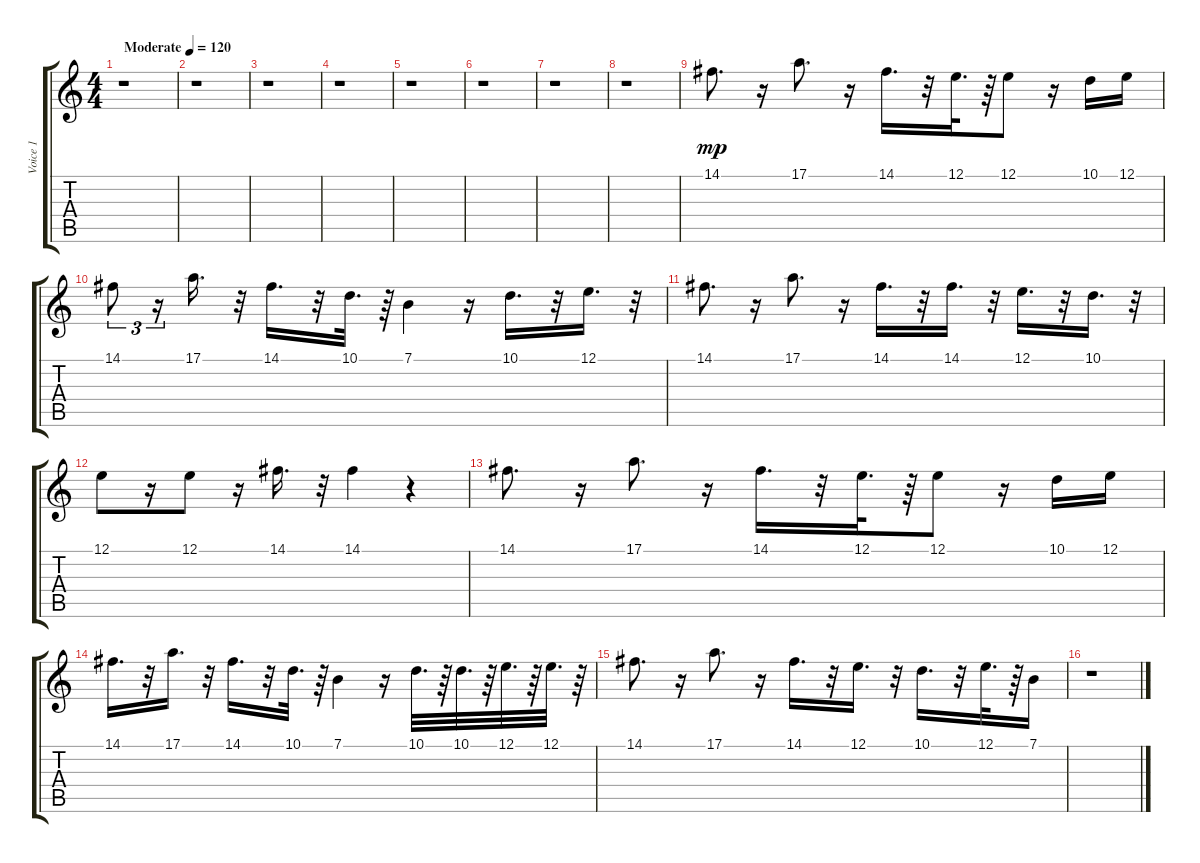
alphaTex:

\track ("Voice 1" "Voice 1") {instrument tenorsax}
\staff {score tabs}
\tuning (E4 B3 G3 D3 A2 E2) {hide}
\ts (4 4)
\tempo (120 "Moderate")
\clef g2
\ks c
r.1{dy mp instrument tenorsax} |
r.1 |
r.1 |
r.1 |
r.1 |
r.1 |
r.1 |
r.1 |
14.1.8{d} r.16 17.1.8{d} r.16 14.1.16{d} r.32 12.1.32{d} r.64 12.1.8 r.16 10.1.16 12.1.16 |
14.1.8{tu (3 2)} r.16{tu (3 2)} 17.1.16{d} r.32 14.1.16{d} r.32 10.1.32{d} r.64 7.1.4 r.16 10.1.16{d} r.32 12.1.16{d} r.32 |
14.1.8{d} r.16 17.1.8{d} r.16 14.1.16{d} r.32 14.1.16{d} r.32 12.1.16{d} r.32 10.1.16{d} r.32 |
12.1.8 r.16 12.1.8 r.16 14.1.16{d} r.32 14.1.4 r.4 |
14.1.8{d} r.16 17.1.8{d} r.16 14.1.16{d} r.32 12.1.32{d} r.64 12.1.8 r.16 10.1.16 12.1.16 |
14.1.16{d} r.32 17.1.16{d} r.32 14.1.16{d} r.32 10.1.32{d} r.64 7.1.4 r.16 10.1.32{d} r.64 10.1.32{d} r.64 12.1.32{d} r.64 12.1.32{d} r.64 |
14.1.8{d} r.16 17.1.8{d} r.16 14.1.16{d} r.32 12.1.16{d} r.32 10.1.16{d} r.32 12.1.32{d} r.64 7.1.16 |
r.1
